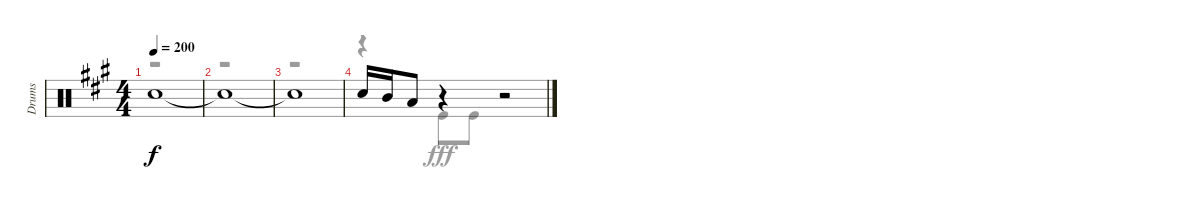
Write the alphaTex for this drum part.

\track ("Drums" "Drums") {instrument percussion}
\staff {score}
\articulation defaults
\voice
\ts (4 4)
\tempo 200
\clef neutral
\ks a "Snare (hit)"{t}.1{dy f}
|
"Snare (hit)"{t}.1 |
"Snare (hit)"{t}.1 |
"Snare (hit) 2".16 "Mid Tom (hit)".16 "Low Tom (hit)".8 r.4 r.2
\voice
\clef neutral
\ottava regular
\simile none
\ks a
r.1{dy fff} |
r.1 |
r.1 |
r.4 "Kick (hit)".8 "Kick (hit)".8 r.2
